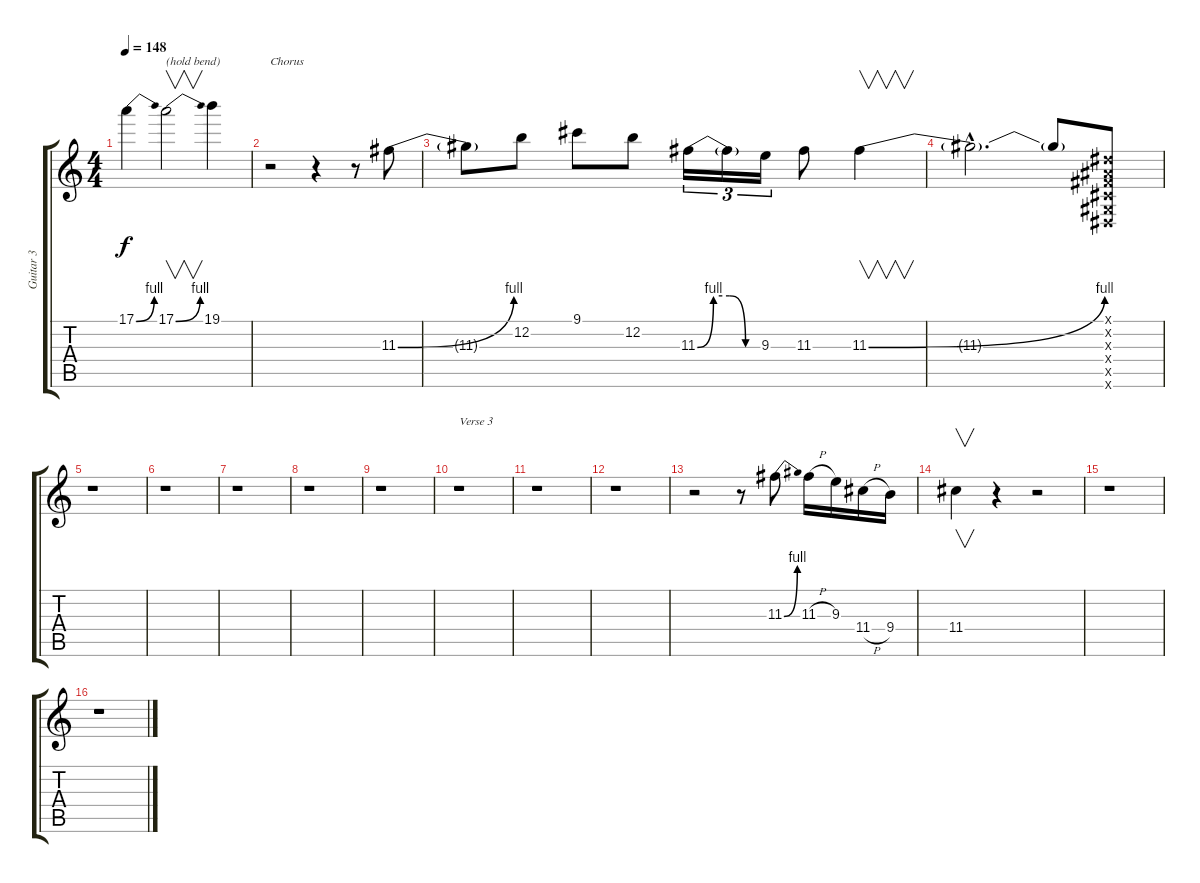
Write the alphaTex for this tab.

\track ("Guitar 3" "Guitar 3") {instrument overdrivenguitar}
\staff {score tabs}
\tuning (E4 B3 G3 D3 A2 E2) {hide}
\ts (4 4)
\tempo 148
\clef g2
\ks c
17.1{be (bend 0 0 60 4)}.4{dy f} 17.1{be (bend 0 0 60 4)}.2{v txt "(hold bend)"} 19.1.4 |
r.2{txt "Chorus"} r.4 r.8 11.3{be (bend 0 0 60 4)}.8 |
11.3{t}.8 12.2.8 9.1.8 12.2.8 11.3{be (custom 0 0 15 4 30 4 45 0 60 0)}.16{tu (3 2)} 11.3{t}.16{tu (3 2)} 9.3.16{tu (3 2)} 11.3.8 11.3{be (bend 0 0 60 4)}.4{v} |
11.3{hac t}.2{d} 11.3{t}.8 (-1.1{x} -1.2{x} -1.3{x} -1.4{x} -1.5{x} -1.6{x}).8 |
r.1 |
r.1 |
r.1 |
r.1 |
r.1 |
r.1{txt "Verse 3"} |
r.1 |
r.1 |
r.2 r.8 11.3{be (bend 0 0 60 4)}.8 11.3{h}.16 9.3.16 11.4{h}.16 9.4.16 |
11.4.4{v} r.4 r.2 |
r.1 |
r.1
